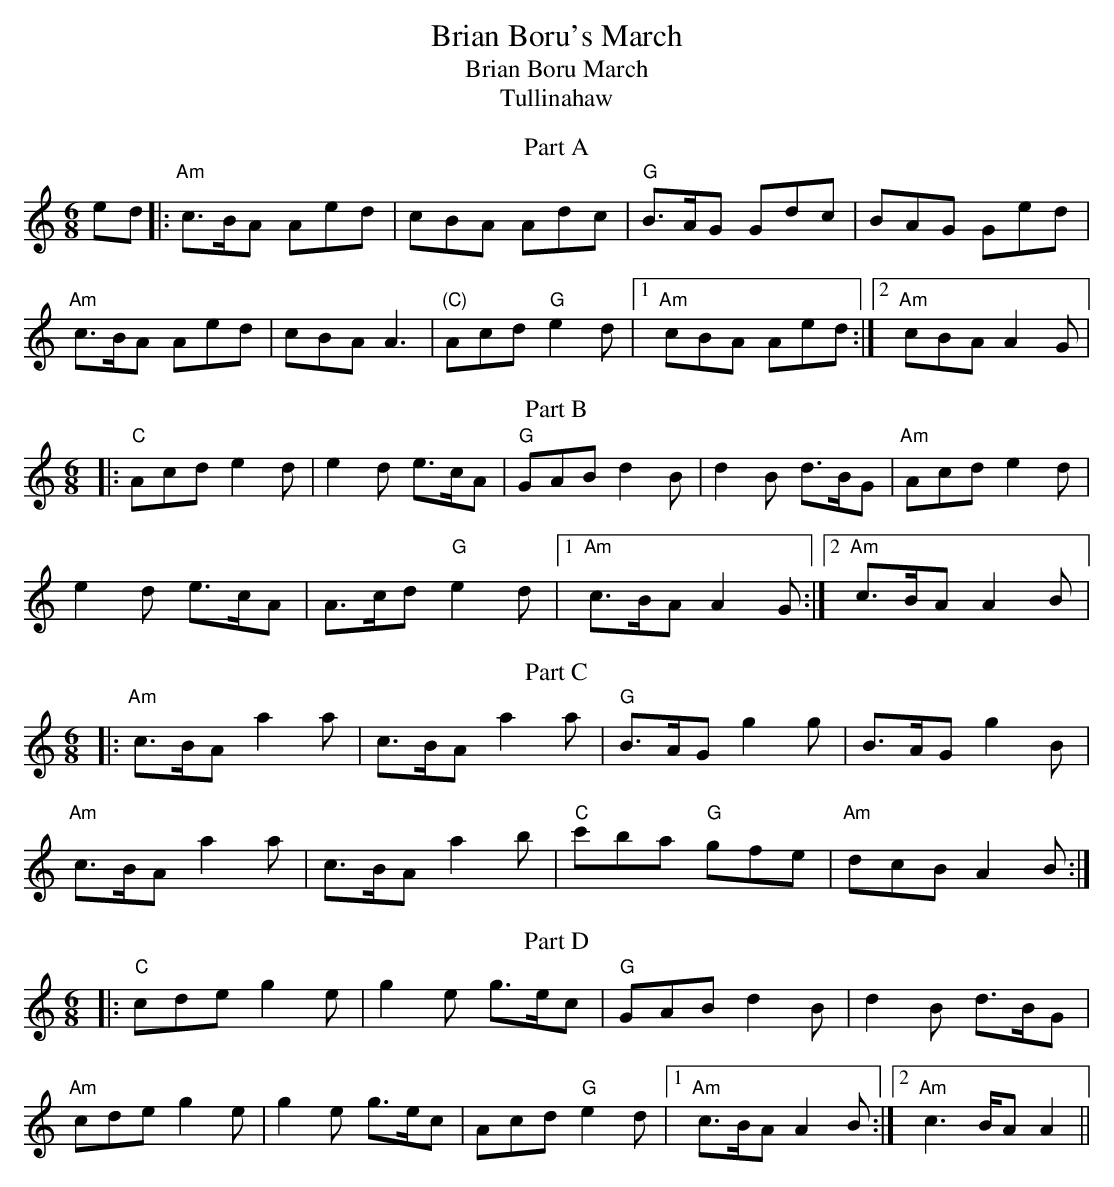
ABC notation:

X:1
T:Brian Boru's March
T:Brian Boru March
T:Tullinahaw
M:6/8
L:1/8
K:Amin
T:Part A
ed |: "Am"c3/2B/A Aed | cBA Adc | "G"B3/2A/G Gdc | BAG Ged |
"Am"c3/2B/A Aed | cBA A3 | "(C)"Acd "G"e2 d |1 "Am"cBA Aed :|2 "Am"cBA A2 G |
T:Part B
|: "C"Acd e2 d | e2 d e3/2c/A | "G"GAB d2 B | d2 B d3/2B/G | "Am"Acd e2d |
e2 d e3/2c/A | A3/2c/d "G"e2 d |1 "Am"c3/2B/A A2 G :|2 "Am"c3/2B/A A2 B |
T:Part C
|: "Am"c3/2B/A a2 a | c3/2B/A a2 a|"G"B3/2A/G g2 g | B3/2A/G g2 B |
 "Am"c3/2B/A a2 a | c3/2B/A a2 b | "C"c'ba "G"gfe | "Am"dcB A2 B :|
T:Part D
|: "C"cde g2 e | g2 e g3/2e/c | "G"GAB d2 B | d2 B d3/2B/G |
 "Am"cde g2 e | g2 e g3/2e/c |Acd "G"e2 d |1 "Am"c3/2B/A A2 B :|2 "Am"c3 /2B/A A2 ||
